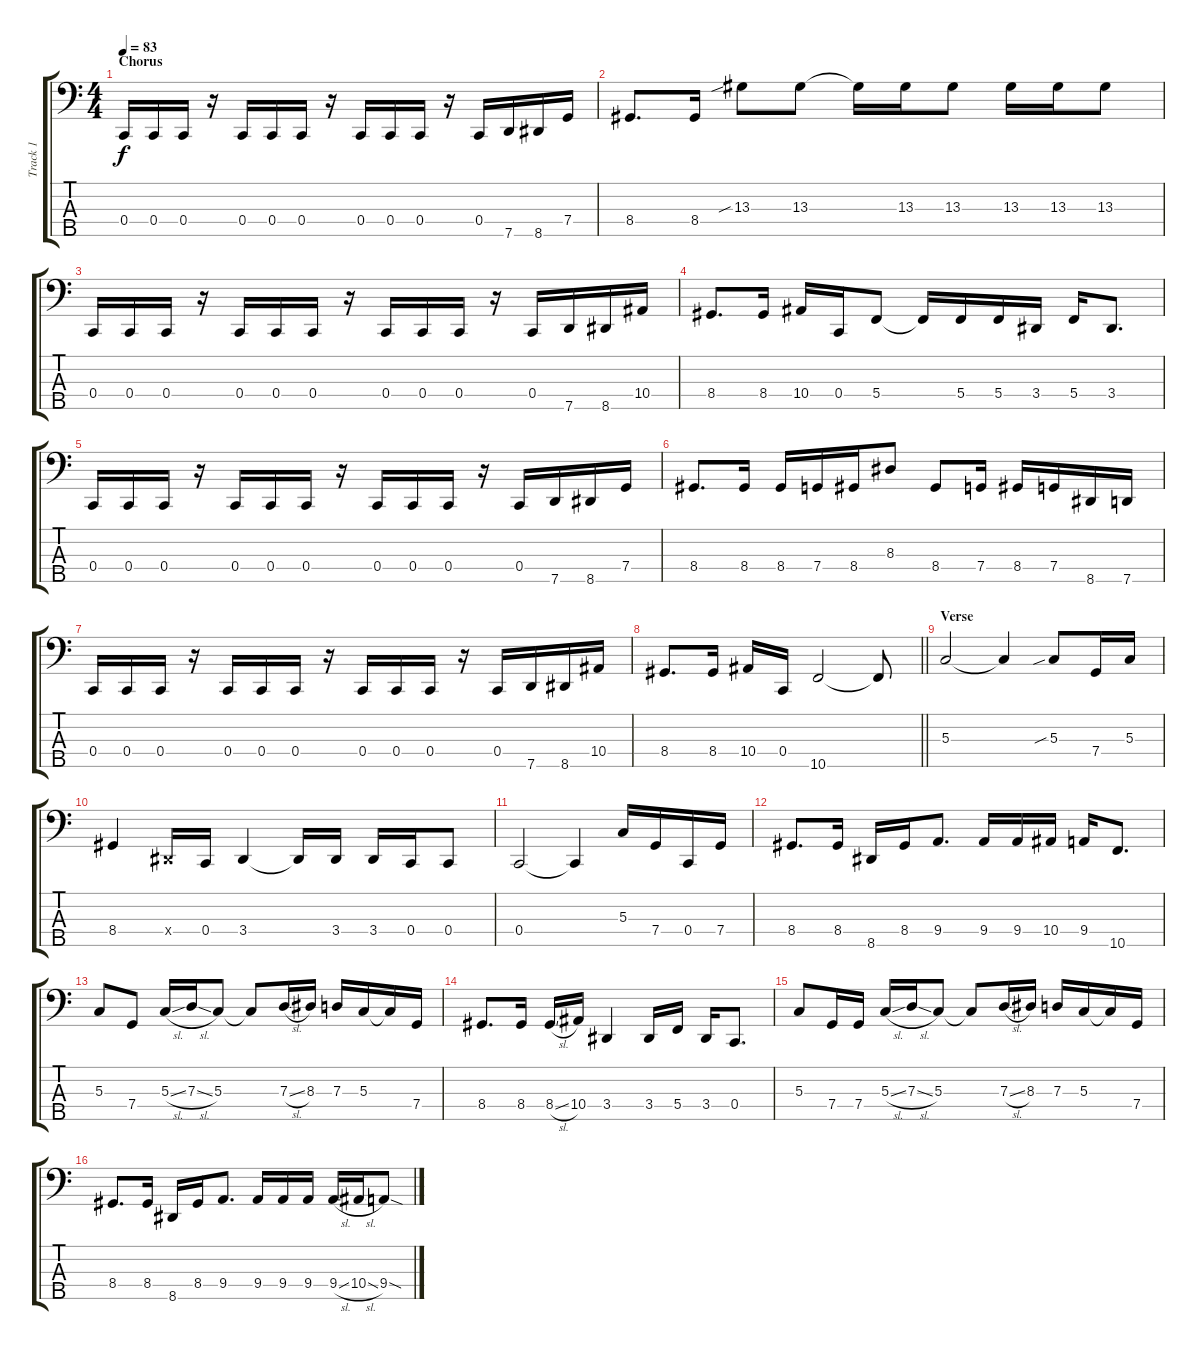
\track ("Track 1" "Track 1") {instrument electricbassfinger}
\staff {score tabs}
\tuning (F2 C2 G1 C1 G0) {hide}
\ts (4 4)
\section ("" "Chorus")
\tempo 83
\clef f4
\ks c
0.4.16{dy f} 0.4.16 0.4.16 r.16 0.4.16 0.4.16 0.4.16 r.16 0.4.16 0.4.16 0.4.16 r.16 0.4.16 7.5.16 8.5.16 7.4.16 |
8.4.8{d} 8.4.16 13.3{sib}.8 13.3.8 13.3{t}.16 13.3.16 13.3.8 13.3.16 13.3.16 13.3.8 |
0.4.16 0.4.16 0.4.16 r.16 0.4.16 0.4.16 0.4.16 r.16 0.4.16 0.4.16 0.4.16 r.16 0.4.16 7.5.16 8.5.16 10.4.16 |
8.4.8{d} 8.4.16 10.4.16 0.4.16 5.4.8 5.4{t}.16 5.4.16 5.4.16 3.4.16 5.4.16 3.4.8{d} |
0.4.16 0.4.16 0.4.16 r.16 0.4.16 0.4.16 0.4.16 r.16 0.4.16 0.4.16 0.4.16 r.16 0.4.16 7.5.16 8.5.16 7.4.16 |
8.4.8{d} 8.4.16 8.4.16 7.4.16 8.4.16 8.3.8 8.4.8 7.4.16 8.4.16 7.4.16 8.5.16 7.5.16 |
0.4.16 0.4.16 0.4.16 r.16 0.4.16 0.4.16 0.4.16 r.16 0.4.16 0.4.16 0.4.16 r.16 0.4.16 7.5.16 8.5.16 10.4.16 |
\barLineRight lightlight
8.4.8{d} 8.4.16 10.4.16 0.4.16 10.5.2 10.5{t}.8 |
\section ("" "Verse")
5.3.2 5.3{t}.4 5.3{sib}.8 7.4.16 5.3.16 |
8.4.4 3.4{x}.16 0.4.16 3.4.4 3.4{t}.16 3.4.16 3.4.16 0.4.16 0.4.8 |
0.4.2 0.4{t}.4 5.3.16 7.4.16 0.4.16 7.4.16 |
8.4.8{d} 8.4.16 8.5.16 8.4.16 9.4.8{d} 9.4.16 9.4.16 10.4.16 9.4.16 10.5.8{d} |
5.3.8 7.4.8 5.3{sl}.16 7.3{sl}.16 5.3.8 5.3{t}.8 7.3{sl}.16 8.3.16 7.3.16 5.3.16 5.3{t}.16 7.4.16 |
8.4.8{d} 8.4.16 8.4{sl}.16 10.4.16 3.4.4 3.4.16 5.4.16 3.4.16 0.4.8{d} |
5.3.8 7.4.16 7.4.16 5.3{sl}.16 7.3{sl}.16 5.3.8 5.3{t}.8 7.3{sl}.16 8.3.16 7.3.16 5.3.16 5.3{t}.16 7.4.16 |
8.4.8{d} 8.4.16 8.5.16 8.4.16 9.4.8{d} 9.4.16 9.4.16 9.4.16 9.4{sl}.16 10.4{sl}.16 9.4{sod}.8
